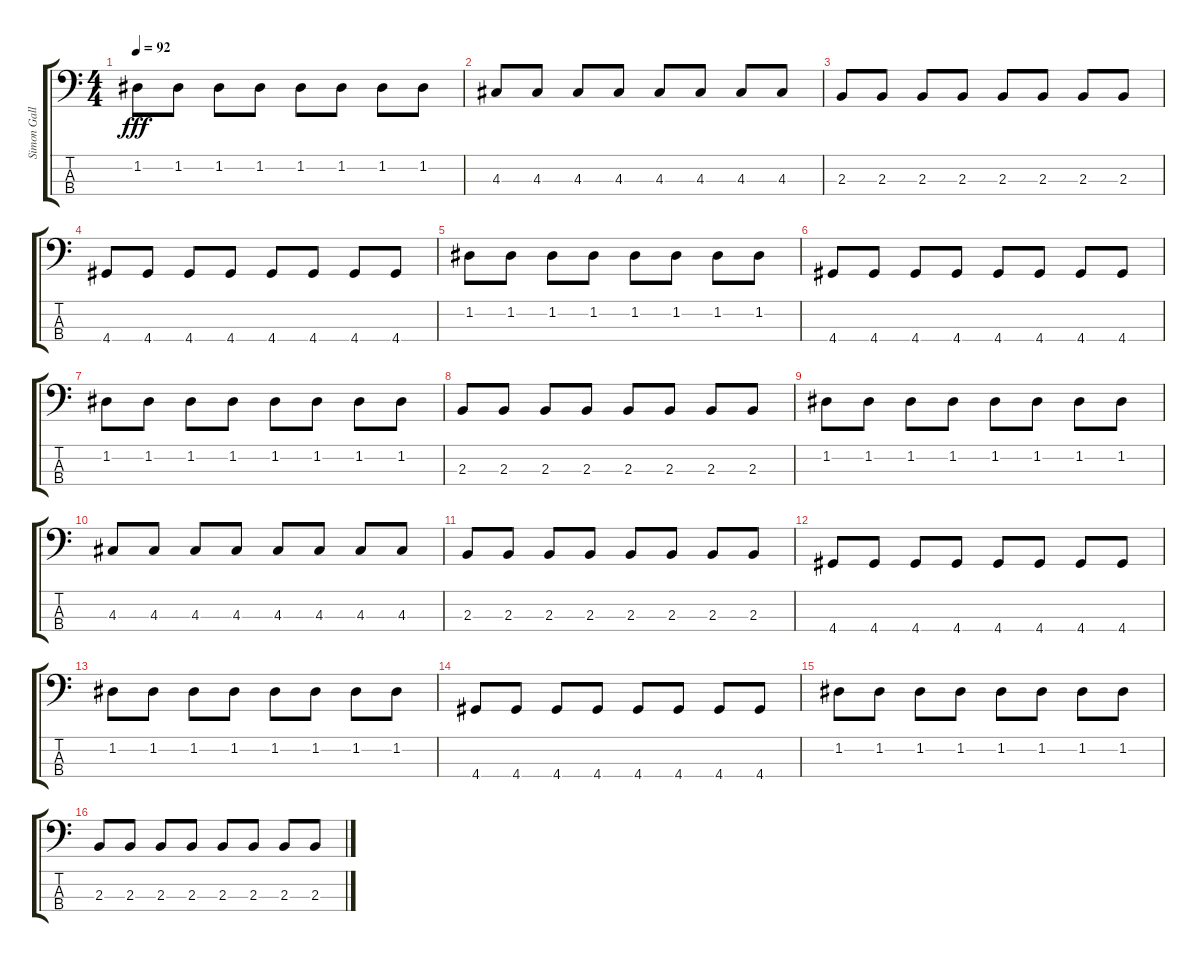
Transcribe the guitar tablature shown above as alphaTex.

\track ("Simon Gallup " "Simon Gall") {instrument electricbassfinger}
\staff {score tabs}
\tuning (G2 D2 A1 E1) {hide}
\ts (4 4)
\tempo 92
\clef f4
\ks c
1.2.8{dy fff instrument electricbasspick} 1.2.8 1.2.8 1.2.8 1.2.8 1.2.8 1.2.8 1.2.8 |
4.3.8 4.3.8 4.3.8 4.3.8 4.3.8 4.3.8 4.3.8 4.3.8 |
2.3.8 2.3.8 2.3.8 2.3.8 2.3.8 2.3.8 2.3.8 2.3.8 |
4.4.8 4.4.8 4.4.8 4.4.8 4.4.8 4.4.8 4.4.8 4.4.8 |
1.2.8 1.2.8 1.2.8 1.2.8 1.2.8 1.2.8 1.2.8 1.2.8 |
4.4.8 4.4.8 4.4.8 4.4.8 4.4.8 4.4.8 4.4.8 4.4.8 |
1.2.8 1.2.8 1.2.8 1.2.8 1.2.8 1.2.8 1.2.8 1.2.8 |
2.3.8 2.3.8 2.3.8 2.3.8 2.3.8 2.3.8 2.3.8 2.3.8 |
1.2.8{instrument electricbasspick} 1.2.8 1.2.8 1.2.8 1.2.8 1.2.8 1.2.8 1.2.8 |
4.3.8 4.3.8 4.3.8 4.3.8 4.3.8 4.3.8 4.3.8 4.3.8 |
2.3.8 2.3.8 2.3.8 2.3.8 2.3.8 2.3.8 2.3.8 2.3.8 |
4.4.8 4.4.8 4.4.8 4.4.8 4.4.8 4.4.8 4.4.8 4.4.8 |
1.2.8 1.2.8 1.2.8 1.2.8 1.2.8 1.2.8 1.2.8 1.2.8 |
4.4.8 4.4.8 4.4.8 4.4.8 4.4.8 4.4.8 4.4.8 4.4.8 |
1.2.8 1.2.8 1.2.8 1.2.8 1.2.8 1.2.8 1.2.8 1.2.8 |
2.3.8 2.3.8 2.3.8 2.3.8 2.3.8 2.3.8 2.3.8 2.3.8
